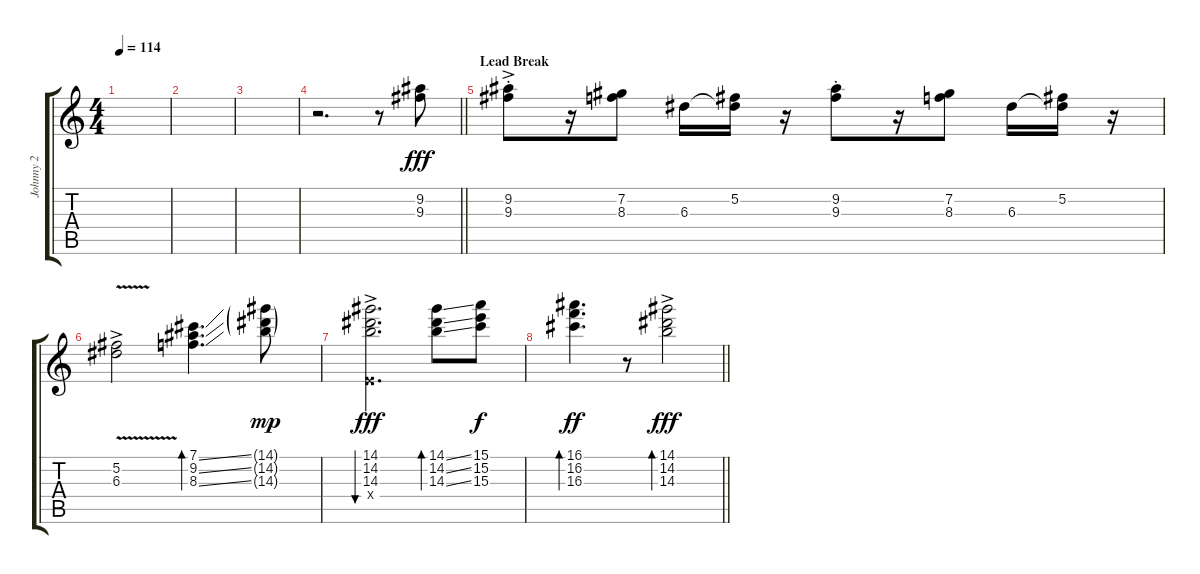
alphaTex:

\track ("Johnny 2" "Johnny 2") {instrument electricguitarclean}
\staff {score tabs}
\tuning (Gb4 Db4 A3 E3 B2 Gb2) {hide}
\ts (4 4)
\tempo 114
\clef g2
\ks c
|
|
|
\barLineRight lightlight
r.2{d balance 8} r.8 (9.2 9.3).8{dy fff volume 13} |
\section ("" "Lead Break")
(9.2{ac st} 9.3{st}).8{volume 13} r.16 (7.2 8.3).8 6.3.16 (5.2 6.3{t}).16 r.16 (9.2{st} 9.3{st}).8 r.16 (7.2 8.3).8 6.3.16 (5.2 6.3{t}).16 r.16 |
(5.2 6.3{v ac}).2 (7.1{ss} 9.2{ss} 8.3{ss}).4{d bd 240} (14.1{g} 14.2{g} 14.3{g}).8{dy mp} |
(14.1{ac} 14.2 14.3 0.4{x}).2{d bu 240 dy fff} (14.1{ss} 14.2{ss} 14.3{ss}).8{bd 120} (15.1 15.2 15.3).8{dy f} |
\barLineRight lightlight
(16.1 16.2 16.3).4{d bd 120 dy ff} r.8 (14.1{ac} 14.2 14.3).2{bd 240 dy fff}
